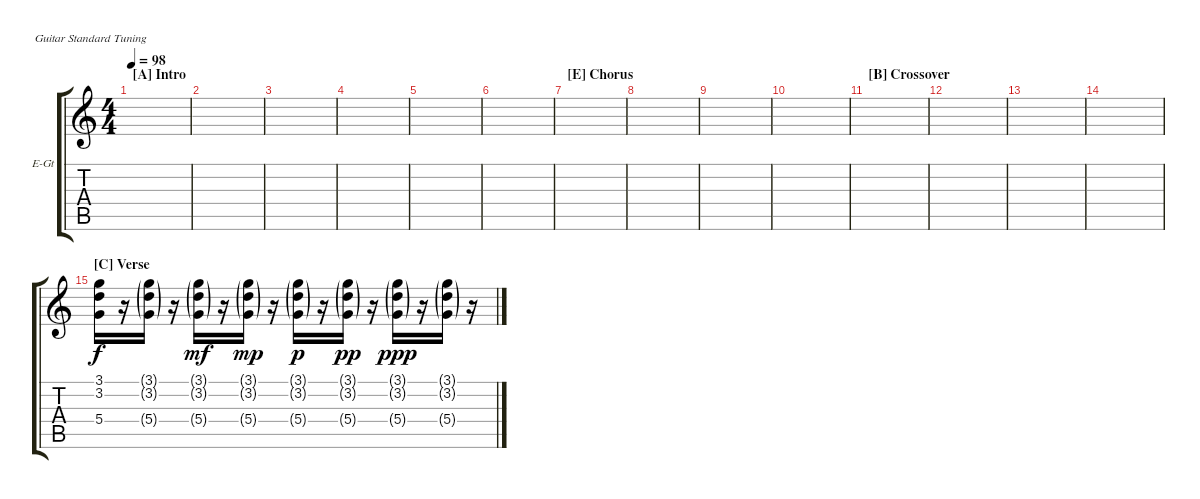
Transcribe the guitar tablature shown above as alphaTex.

\defaultSystemsLayout 4
\bracketExtendMode groupsimilarinstruments
\firstSystemTrackNameOrientation horizontal
\otherSystemsTrackNameOrientation horizontal
\track ("Electric Guitar" "E-Gt") {instrument electricguitarclean}
\staff {score tabs}
\tuning (E4 B3 G3 D3 A2 E2)
\ts (4 4)
\section ("A" "Intro")
\tempo 98
\clef g2
\scale
0.487395
\ks c
|
\scale
0.256303 |
\scale
0.256303 |
\scale
0.333333 |
\scale
0.333333 |
\scale
0.333333 |
\section ("E" "Chorus")
\scale
0.333333 |
\scale
0.333333 |
\scale
0.333333 |
\scale
0.333333 |
\section ("B" "Crossover")
\scale
0.333333 |
\scale
0.333333 |
\scale
0.333333 |
\scale
0.333333 |
\section ("C" "Verse")
\scale
0.333333 (3.1 3.2 5.4).16 r.16 (5.4{g} 3.2{g} 3.1{g}).16 r.16 (5.4{g} 3.2{g} 3.1{g}).16{dy mf} r.16 (5.4{g} 3.2{g} 3.1{g}).16{dy mp} r.16 (5.4{g} 3.2{g} 3.1{g}).16{dy p} r.16 (5.4{g} 3.2{g} 3.1{g}).16{dy pp} r.16 (5.4{g} 3.2{g} 3.1{g}).16{dy ppp} r.16 (5.4{g} 3.2{g} 3.1{g}).16 r.16 |
\scale
0.333333
